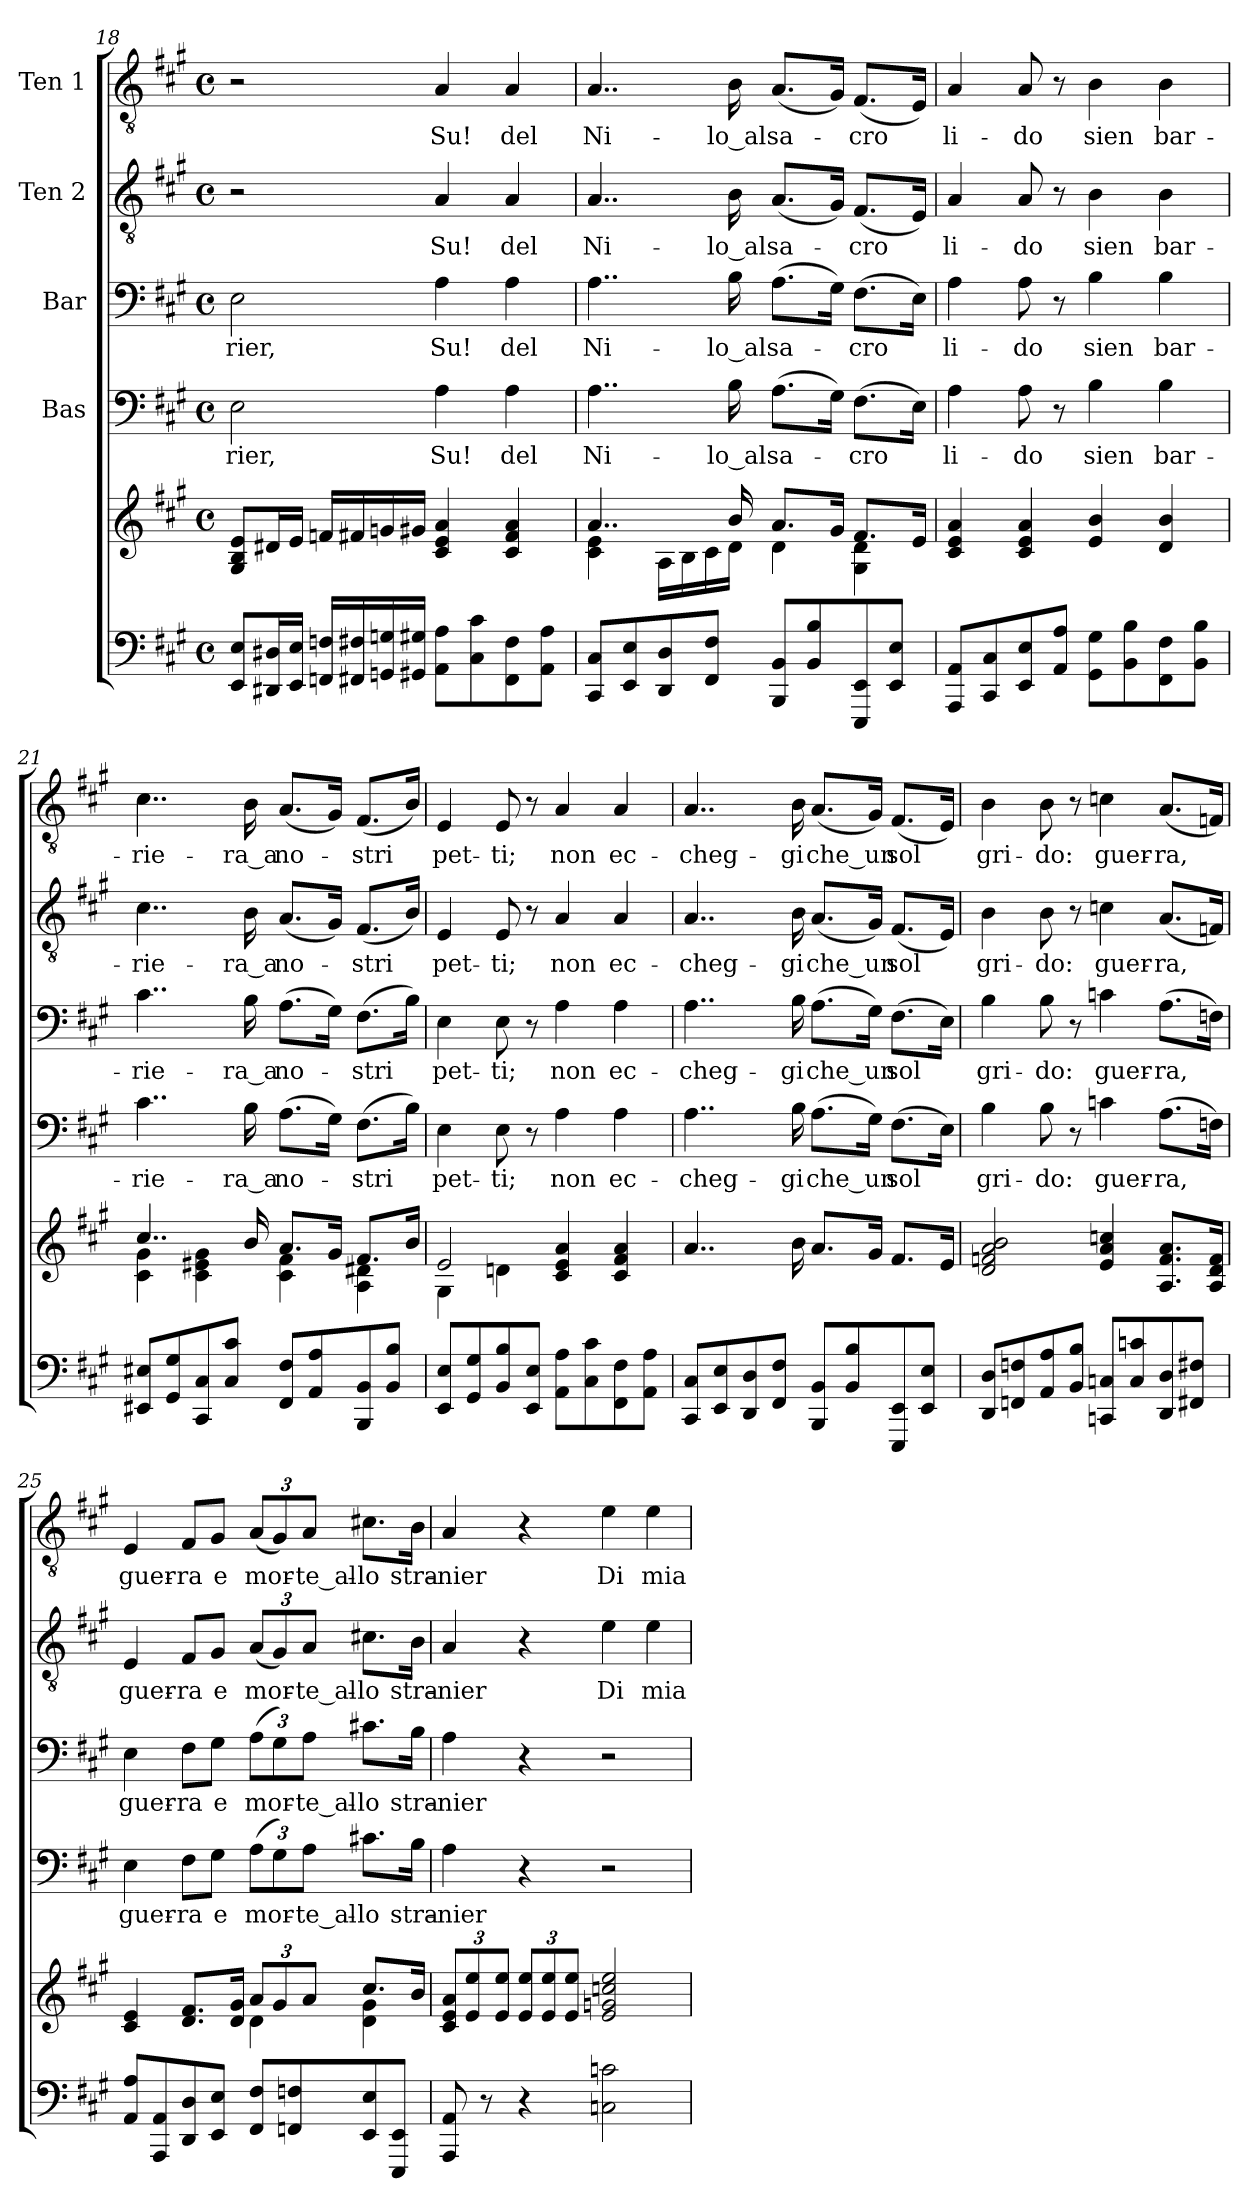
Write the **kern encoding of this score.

**kern	**kern	**kern	**text	**kern	**text	**kern	**text	**kern	**text
*part5	*part5	*part4	*part4	*part3	*part3	*part2	*part2	*part1	*part1
*staff6	*staff5	*staff4	*staff4	*staff3	*staff3	*staff2	*staff2	*staff1	*staff1
*	*	*I"Bas	*	*I"Bar	*	*I"Ten 2	*	*I"Ten 1	*
*clefF4	*clefG2	*clefF4	*	*clefF4	*	*clefGv2	*	*clefGv2	*
*k[f#c#g#]	*k[f#c#g#]	*k[f#c#g#]	*	*k[f#c#g#]	*	*k[f#c#g#]	*	*k[f#c#g#]	*
*A:	*A:	*A:	*	*A:	*	*A:	*	*A:	*
*M4/4	*M4/4	*M4/4	*	*M4/4	*	*M4/4	*	*M4/4	*
*met(c)	*met(c)	*met(c)	*	*met(c)	*	*met(c)	*	*met(c)	*
=18	=18	=18	=18	=18	=18	=18	=18	=18	=18
!	!	!	!LO:LY:b	!	!LO:LY:b	!	!	!	!
8EE/ 8E/L	8G#/ 8B/ 8e/L	2E\	-rier,	2E\	-rier,	2r	.	2r	.
16DD#X/ 16D#X/L	16d#X/L	.	.	.	.	.	.	.	.
16EE/ 16E/JJ	16e/JJ	.	.	.	.	.	.	.	.
16FFn/ 16Fn/LL	16fn/LL	.	.	.	.	.	.	.	.
16FF#X/ 16F#X/	16f#X/	.	.	.	.	.	.	.	.
16GGn/ 16Gn/	16gn/	.	.	.	.	.	.	.	.
16GG#X/ 16G#X/JJ	16g#X/JJ	.	.	.	.	.	.	.	.
!	!	!	!LO:LY:b	!	!LO:LY:b	!	!LO:LY:b	!	!LO:LY:b
8AA\ 8A\L	4c#/ 4e/ 4a/	4A\	Su!	4A\	Su!	4A/	Su!	4A/	Su!
8C#\ 8c#\	.	.	.	.	.	.	.	.	.
!	!	!	!LO:LY:b	!	!LO:LY:b	!	!LO:LY:b	!	!LO:LY:b
8FF#\ 8F#\	4c#/ 4f#/ 4a/	4A\	del	4A\	del	4A/	del	4A/	del
8AA\ 8A\J	.	.	.	.	.	.	.	.	.
!!LO:LB:g=z
=19	=19	=19	=19	=19	=19	=19	=19	=19	=19
*	*^	*	*	*	*	*	*	*	*
!	!	!	!	!LO:LY:b	!	!LO:LY:b	!	!LO:LY:b	!	!LO:LY:b
8CC#/ 8C#/L	4..a/	4c#\ 4e\	4..A\	Ni-	4..A\	Ni-	4..A/	Ni-	4..A/	Ni-
8EE/ 8E/	.	.	.	.	.	.	.	.	.	.
8DD/ 8D/	.	16A\LL	.	.	.	.	.	.	.	.
.	.	16B\	.	.	.	.	.	.	.	.
8FF#/ 8F#/J	.	16c#\	.	.	.	.	.	.	.	.
!	!	!	!	!LO:LY:b	!	!LO:LY:b	!	!LO:LY:b	!	!LO:LY:b
.	16b/	16d\JJ	16B\	-lo_al	16B\	-lo_al	16B\	-lo_al	16B\	-lo_al
!	!	!	!	!LO:LY:b	!	!LO:LY:b	!	!LO:LY:b	!	!LO:LY:b
8BBB/ 8BB/L	8.a/L	4d\	(>8.A\L	sa-	(>8.A\L	sa-	(<8.A/L	sa-	(<8.A/L	sa-
8BB/ 8B/	.	.	.	.	.	.	.	.	.	.
.	16g#/Jk	.	16G#\Jk)	.	16G#\Jk)	.	16G#/Jk)	.	16G#/Jk)	.
!	!	!	!	!LO:LY:b	!	!LO:LY:b	!	!LO:LY:b	!	!LO:LY:b
8EEE/ 8EE/	8.f#/L	4G#\ 4d\	(>8.F#\L	-cro	(>8.F#\L	-cro	(<8.F#/L	-cro	(<8.F#/L	-cro
8EE/ 8E/J	.	.	.	.	.	.	.	.	.	.
.	16e/Jk	.	16E\Jk)	.	16E\Jk)	.	16E/Jk)	.	16E/Jk)	.
*	*v	*v	*	*	*	*	*	*	*	*
=20	=20	=20	=20	=20	=20	=20	=20	=20	=20
!	!	!	!LO:LY:b	!	!LO:LY:b	!	!LO:LY:b	!	!LO:LY:b
8AAA/ 8AA/L	4c#/ 4e/ 4a/	4A\	li-	4A\	li-	4A/	li-	4A/	li-
8CC#/ 8C#/	.	.	.	.	.	.	.	.	.
!	!	!	!LO:LY:b	!	!LO:LY:b	!	!LO:LY:b	!	!LO:LY:b
8EE/ 8E/	4c#/ 4e/ 4a/	8A\	-do	8A\	-do	8A/	-do	8A/	-do
8AA/ 8A/J	.	8r	.	8r	.	8r	.	8r	.
!	!	!	!LO:LY:b	!	!LO:LY:b	!	!LO:LY:b	!	!LO:LY:b
8GG#\ 8G#\L	4e/ 4b/	4B\	sien	4B\	sien	4B\	sien	4B\	sien
8BB\ 8B\	.	.	.	.	.	.	.	.	.
!	!	!	!LO:LY:b	!	!LO:LY:b	!	!LO:LY:b	!	!LO:LY:b
8FF#\ 8F#\	4d/ 4b/	4B\	bar-	4B\	bar-	4B\	bar-	4B\	bar-
8BB\ 8B\J	.	.	.	.	.	.	.	.	.
=21	=21	=21	=21	=21	=21	=21	=21	=21	=21
*	*^	*	*	*	*	*	*	*	*
!	!	!	!	!LO:LY:b	!	!LO:LY:b	!	!LO:LY:b	!	!LO:LY:b
8EE#X/ 8E#X/L	4..cc#/	4c#\ 4g#\	4..c#\	-rie-	4..c#\	-rie-	4..c#\	-rie-	4..c#\	-rie-
8GG#/ 8G#/	.	.	.	.	.	.	.	.	.	.
8CC#/ 8C#/	.	4c#\ 4e#X\ 4g#\	.	.	.	.	.	.	.	.
8C#/ 8c#/J	.	.	.	.	.	.	.	.	.	.
!	!	!	!	!LO:LY:b	!	!LO:LY:b	!	!LO:LY:b	!	!LO:LY:b
.	16b/	.	16B\	-ra_a	16B\	-ra_a	16B\	-ra_a	16B\	-ra_a
!	!	!	!	!LO:LY:b	!	!LO:LY:b	!	!LO:LY:b	!	!LO:LY:b
8FF#/ 8F#/L	8.a/L	4c#\ 4f#\	(>8.A\L	no-	(>8.A\L	no-	(<8.A/L	no-	(<8.A/L	no-
8AA/ 8A/	.	.	.	.	.	.	.	.	.	.
.	16g#/Jk	.	16G#\Jk)	.	16G#\Jk)	.	16G#/Jk)	.	16G#/Jk)	.
!	!	!	!	!LO:LY:b	!	!LO:LY:b	!	!LO:LY:b	!	!LO:LY:b
8BBB/ 8BB/	8.f#/L	4A\ 4d#X\	(>8.F#\L	-stri	(>8.F#\L	-stri	(<8.F#/L	-stri	(<8.F#/L	-stri
8BB/ 8B/J	.	.	.	.	.	.	.	.	.	.
.	16b/Jk	.	16B\Jk)	.	16B\Jk)	.	16B/Jk)	.	16B/Jk)	.
=22	=22	=22	=22	=22	=22	=22	=22	=22	=22	=22
!	!	!	!	!LO:LY:b	!	!LO:LY:b	!	!LO:LY:b	!	!LO:LY:b
8EE/ 8E/L	2e/	4G#\	4E\	pet-	4E\	pet-	4E/	pet-	4E/	pet-
8GG#/ 8G#/	.	.	.	.	.	.	.	.	.	.
!	!	!	!	!LO:LY:b	!	!LO:LY:b	!	!LO:LY:b	!	!LO:LY:b
8BB/ 8B/	.	4dn\	8E\	-ti;	8E\	-ti;	8E/	-ti;	8E/	-ti;
8EE/ 8E/J	.	.	8r	.	8r	.	8r	.	8r	.
!	!	!	!	!LO:LY:b	!	!LO:LY:b	!	!LO:LY:b	!	!LO:LY:b
8AA\ 8A\L	4c#/ 4e/ 4a/	2ryy	4A\	non	4A\	non	4A/	non	4A/	non
8C#\ 8c#\	.	.	.	.	.	.	.	.	.	.
!	!	!	!	!LO:LY:b	!	!LO:LY:b	!	!LO:LY:b	!	!LO:LY:b
8FF#\ 8F#\	4c#/ 4f#/ 4a/	.	4A\	ec-	4A\	ec-	4A/	ec-	4A/	ec-
8AA\ 8A\J	.	.	.	.	.	.	.	.	.	.
*	*v	*v	*	*	*	*	*	*	*	*
!!LO:PB:g=z
=23	=23	=23	=23	=23	=23	=23	=23	=23	=23
!	!	!	!LO:LY:b	!	!LO:LY:b	!	!LO:LY:b	!	!LO:LY:b
8CC#/ 8C#/L	4..a/	4..A\	-cheg-	4..A\	-cheg-	4..A/	-cheg-	4..A/	-cheg-
8EE/ 8E/	.	.	.	.	.	.	.	.	.
8DD/ 8D/	.	.	.	.	.	.	.	.	.
8FF#/ 8F#/J	.	.	.	.	.	.	.	.	.
!	!	!	!LO:LY:b	!	!LO:LY:b	!	!LO:LY:b	!	!LO:LY:b
.	16b\	16B\	-gi	16B\	-gi	16B\	-gi	16B\	-gi
!	!	!	!LO:LY:b	!	!LO:LY:b	!	!LO:LY:b	!	!LO:LY:b
8BBB/ 8BB/L	8.a/L	(>8.A\L	che_un	(>8.A\L	che_un	(<8.A/L	che_un	(<8.A/L	che_un
8BB/ 8B/	.	.	.	.	.	.	.	.	.
.	16g#/Jk	16G#\Jk)	.	16G#\Jk)	.	16G#/Jk)	.	16G#/Jk)	.
!	!	!	!LO:LY:b	!	!LO:LY:b	!	!LO:LY:b	!	!LO:LY:b
8EEE/ 8EE/	8.f#/L	(>8.F#\L	sol	(>8.F#\L	sol	(<8.F#/L	sol	(<8.F#/L	sol
8EE/ 8E/J	.	.	.	.	.	.	.	.	.
.	16e/Jk	16E\Jk)	.	16E\Jk)	.	16E/Jk)	.	16E/Jk)	.
=24	=24	=24	=24	=24	=24	=24	=24	=24	=24
!	!	!	!LO:LY:b	!	!LO:LY:b	!	!LO:LY:b	!	!LO:LY:b
8DD/ 8D/L	2d/ 2fn/ 2a/ 2b/	4B\	gri-	4B\	gri-	4B\	gri-	4B\	gri-
8FFn/ 8Fn/	.	.	.	.	.	.	.	.	.
!	!	!	!LO:LY:b	!	!LO:LY:b	!	!LO:LY:b	!	!LO:LY:b
8AA/ 8A/	.	8B\	-do:	8B\	-do:	8B\	-do:	8B\	-do:
8BB/ 8B/J	.	8r	.	8r	.	8r	.	8r	.
!	!	!	!LO:LY:b	!	!LO:LY:b	!	!LO:LY:b	!	!LO:LY:b
8CCn/ 8Cn/L	4e/ 4a/ 4ccn/	4cn\	guer-	4cn\	guer-	4cn\	guer-	4cn\	guer-
8C/ 8cn/	.	.	.	.	.	.	.	.	.
!	!	!	!LO:LY:b	!	!LO:LY:b	!	!LO:LY:b	!	!LO:LY:b
8DD/ 8D/	8.A/ 8.f/ 8.a/L	(>8.A\L	-ra,	(>8.A\L	-ra,	(<8.A/L	-ra,	(<8.A/L	-ra,
8FF#X/ 8F#X/J	.	.	.	.	.	.	.	.	.
.	16A/ 16d/ 16f/Jk	16Fn\Jk)	.	16Fn\Jk)	.	16Fn/Jk)	.	16Fn/Jk)	.
=25	=25	=25	=25	=25	=25	=25	=25	=25	=25
*	*^	*	*	*	*	*	*	*	*
!	!	!	!	!LO:LY:b	!	!LO:LY:b	!	!LO:LY:b	!	!LO:LY:b
8AA/ 8A/L	4c#/ 4e/	2ryy	4E\	guer-	4E\	guer-	4E/	guer-	4E/	guer-
8AAA/ 8AA/	.	.	.	.	.	.	.	.	.	.
!	!	!	!	!LO:LY:b	!	!LO:LY:b	!	!LO:LY:b	!	!LO:LY:b
8DD/ 8D/	8.d/ 8.f#/L	.	8F#\L	-ra	8F#\L	-ra	8F#/L	-ra	8F#/L	-ra
!	!	!	!	!LO:LY:b	!	!LO:LY:b	!	!LO:LY:b	!	!LO:LY:b
8EE/ 8E/J	.	.	8G#\J	e	8G#\J	e	8G#/J	e	8G#/J	e
.	16d/ 16g#/Jk	.	.	.	.	.	.	.	.	.
*	*Xbrackettup	*	*Xbrackettup	*	*	*	*	*	*	*
!	!	!	!	!LO:LY:b	!	!	!	!	!	!
*	*	*	*	*	*Xbrackettup	*	*	*	*	*
!	!	!	!	!	!	!LO:LY:b	!	!	!	!
*	*	*	*	*	*	*	*Xbrackettup	*	*	*
!	!	!	!	!	!	!	!	!LO:LY:b	!	!
*	*	*	*	*	*	*	*	*	*Xbrackettup	*
!	!	!	!	!	!	!	!	!	!	!LO:LY:b
8FF#/ 8F#/L	12a/L	4d\	(>12A\L	mor-	(>12A\L	mor-	(<12A/L	mor-	(<12A/L	mor-
.	12g#/	.	12G#\)	.	12G#\)	.	12G#/)	.	12G#/)	.
8FFn/ 8Fn/	.	.	.	.	.	.	.	.	.	.
!	!	!	!	!LO:LY:b	!	!LO:LY:b	!	!LO:LY:b	!	!LO:LY:b
.	12a/J	.	12A\J	-te_al-	12A\J	-te_al-	12A/J	-te_al-	12A/J	-te_al-
!	!	!	!	!LO:LY:b	!	!LO:LY:b	!	!LO:LY:b	!	!LO:LY:b
8EE/ 8E/	8.cc#/L	4d\ 4g#\	8.c#X\L	-lo	8.c#X\L	-lo	8.c#X\L	-lo	8.c#X\L	-lo
8EEE/ 8EE/J	.	.	.	.	.	.	.	.	.	.
!	!	!	!	!LO:LY:b	!	!LO:LY:b	!	!LO:LY:b	!	!LO:LY:b
.	16b/Jk	.	16B\Jk	stra-	16B\Jk	stra-	16B\Jk	stra-	16B\Jk	stra-
*	*v	*v	*	*	*	*	*	*	*	*
!!LO:LB:g=z
=26	=26	=26	=26	=26	=26	=26	=26	=26	=26
!	!	!	!LO:LY:b	!	!LO:LY:b	!	!LO:LY:b	!	!LO:LY:b
8AAA/ 8AA/	12c#/ 12e/ 12a/L	4A\	-nier	4A\	-nier	4A/	-nier	4A/	-nier
.	12e/ 12ee/	.	.	.	.	.	.	.	.
8r	.	.	.	.	.	.	.	.	.
.	12e/ 12ee/J	.	.	.	.	.	.	.	.
4r	12e/ 12ee/L	4r	.	4r	.	4r	.	4r	.
.	12e/ 12ee/	.	.	.	.	.	.	.	.
.	12e/ 12ee/J	.	.	.	.	.	.	.	.
!	!	!	!	!	!	!	!LO:LY:b	!	!LO:LY:b
2Cn\ 2cn\	2e/ 2gn/ 2ccn/ 2ee/	2r	.	2r	.	4e\	Di	4e\	Di
!	!	!	!	!	!	!	!LO:LY:b	!	!LO:LY:b
.	.	.	.	.	.	4e\	mia	4e\	mia
=	=	=	=	=	=	=	=	=	=
*-	*-	*-	*-	*-	*-	*-	*-	*-	*-
